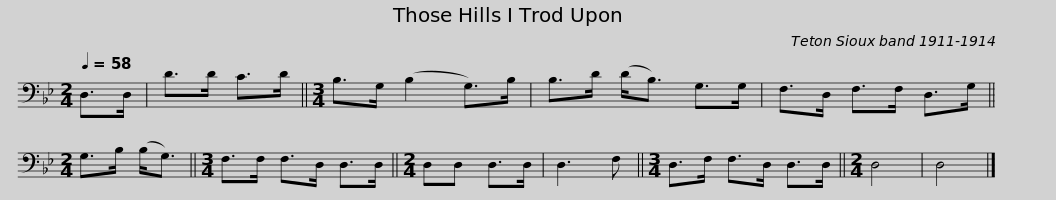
X:1
L:1/8
Q:1/4=58
M:2/4
I:linebreak $
K:Bb
V:1 bass
V:1
 D,>D, | D>D C>D ||[M:3/4] B,>G, (B,2 G,>)B, | B,>D (D<B,) G,>G, | F,>D, F,>F, D,>G, || %5
[M:2/4] G,>B, (B,<G,) ||$[M:3/4] F,>F, F,>D, D,>D, ||[M:2/4] D,D, D,>D, | D,3 F, ||[M:3/4] D,>F, F,>D, D,>D, || %10
[M:2/4] D,4 | D,4 |] %12
